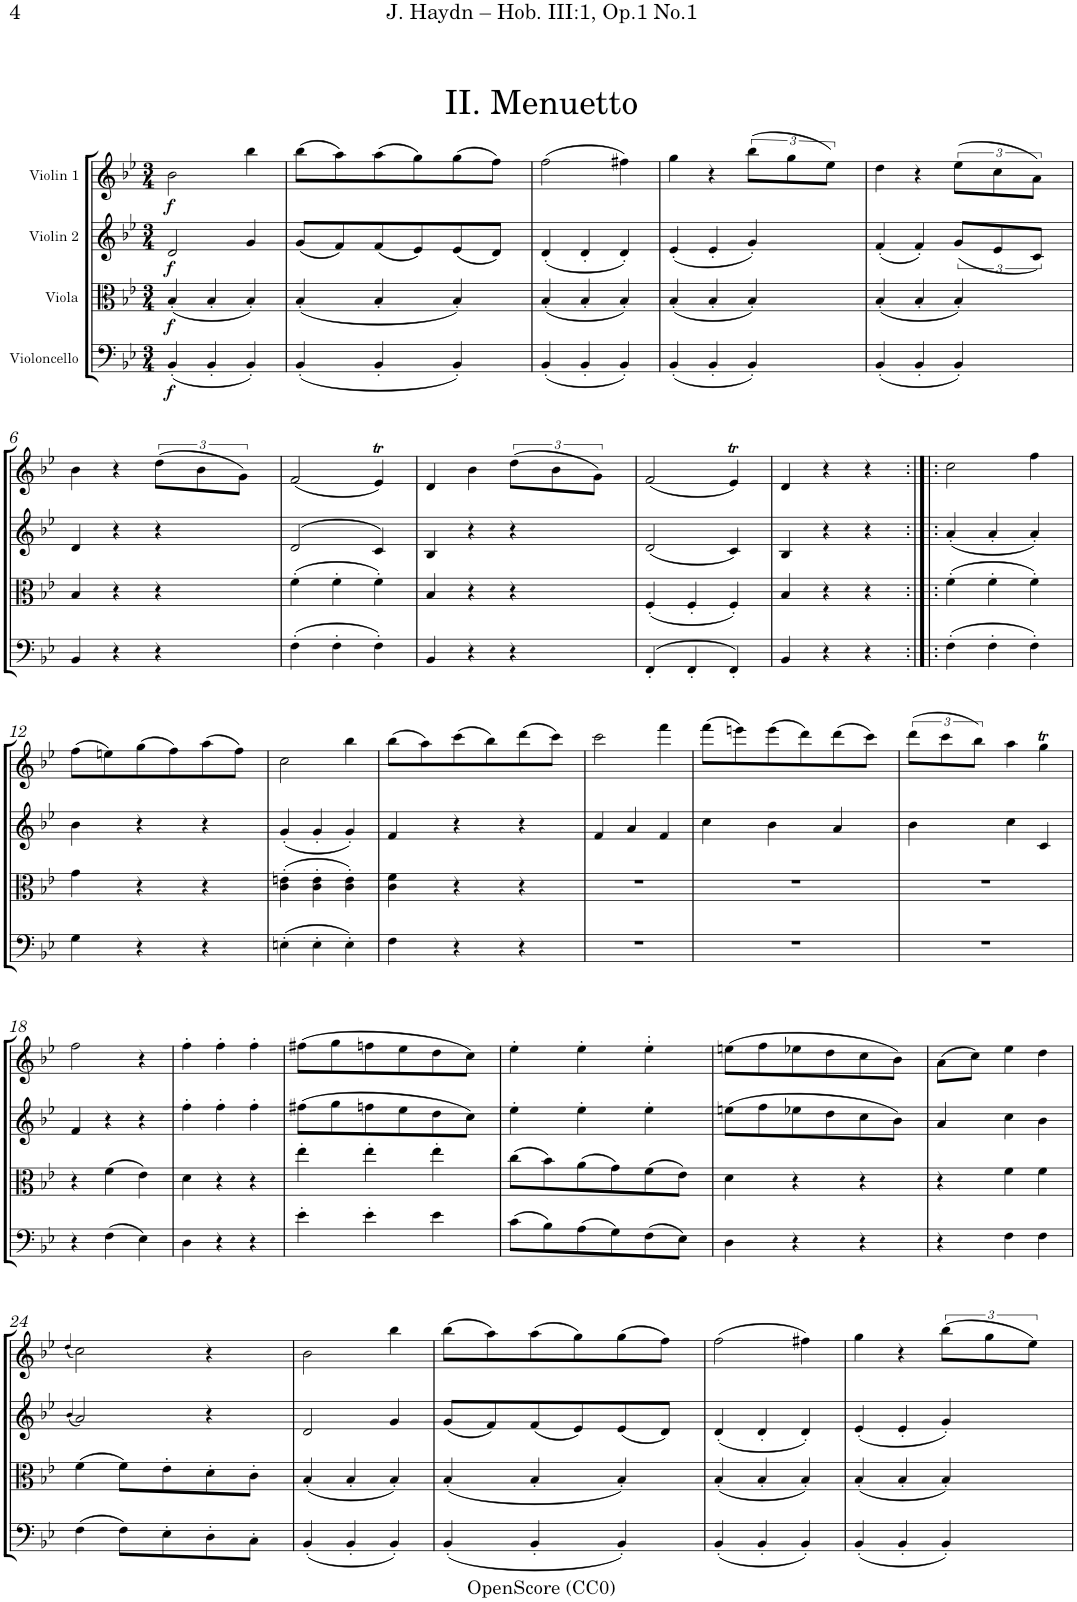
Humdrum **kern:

**kern	**dynam	**kern	**dynam	**kern	**dynam	**kern	**dynam
*part4	*part4	*part3	*part3	*part2	*part2	*part1	*part1
*staff4	*staff4	*staff3	*staff3	*staff2	*staff2	*staff1	*staff1
*I"Violoncello	*	*I"Viola	*	*I"Violin 2	*	*I"Violin 1	*
*I'Vc	*	*I'Vla	*	*I'Vln	*	*I'Vln	*
!!LO:PB:g=z
*clefF4	*	*clefC3	*	*clefG2	*	*clefG2	*
*k[b-e-]	*	*k[b-e-]	*	*k[b-e-]	*	*k[b-e-]	*
*M3/4	*	*M3/4	*	*M3/4	*	*M3/4	*
=1	=1	=1	=1	=1	=1	=1	=1
!	!	!	!	!	!	!LO:TX:a:t=II. Menuetto	!
!	!LO:DY:b	!	!LO:DY:b	!	!LO:DY:b	!	!LO:DY:b
(4BB-'/	f	(4B-'/	f	2d/	f	2b-\	f
4BB-'/	.	4B-'/	.	.	.	.	.
4BB-'/)	.	4B-'/)	.	4g/	.	4bb-\	.
=2	=2	=2	=2	=2	=2	=2	=2
(4BB-'/	.	(4B-'/	.	(8g/L	.	(8bb-\L	.
.	.	.	.	8f/)	.	8aa\)	.
4BB-'/	.	4B-'/	.	(8f/	.	(8aa\	.
.	.	.	.	8e-/)	.	8gg\)	.
4BB-'/)	.	4B-'/)	.	(8e-/	.	(8gg\	.
.	.	.	.	8d/J)	.	8ff\J)	.
=3	=3	=3	=3	=3	=3	=3	=3
(4BB-'/	.	(4B-'/	.	(4d'/	.	(>2ff\	.
4BB-'/	.	4B-'/	.	4d'/	.	.	.
4BB-'/)	.	4B-'/)	.	4d'/)	.	4ff#X\)	.
=4	=4	=4	=4	=4	=4	=4	=4
(4BB-'/	.	(4B-'/	.	(4e-'/	.	4gg\	.
4BB-'/	.	4B-'/	.	4e-'/	.	4r	.
4BB-'/)	.	4B-'/)	.	4g'/)	.	(12bb-\L	.
.	.	.	.	.	.	12gg\	.
.	.	.	.	.	.	12ee-\J)	.
=5	=5	=5	=5	=5	=5	=5	=5
(4BB-'/	.	(4B-'/	.	(4f'/	.	4dd\	.
4BB-'/	.	4B-'/	.	4f'/)	.	4r	.
4BB-'/)	.	4B-'/)	.	(12g/L	.	(12ee-\L	.
.	.	.	.	12e-/	.	12cc\	.
.	.	.	.	12c/J)	.	12a\J)	.
!!LO:LB:g=z
=6	=6	=6	=6	=6	=6	=6	=6
4BB-/	.	4B-/	.	4d/	.	4b-\	.
4r	.	4r	.	4r	.	4r	.
4r	.	4r	.	4r	.	(12dd\L	.
.	.	.	.	.	.	12b-\	.
.	.	.	.	.	.	12g\J)	.
=7	=7	=7	=7	=7	=7	=7	=7
(4F'\	.	(4f'\	.	(>2d/	.	(2f/	.
4F'\	.	4f'\	.	.	.	.	.
4F'\)	.	4f'\)	.	4c/)	.	4e-T/)	.
=8	=8	=8	=8	=8	=8	=8	=8
4BB-/	.	4B-/	.	4B-/	.	4d/	.
4r	.	4r	.	4r	.	4b-\	.
4r	.	4r	.	4r	.	(12dd\L	.
.	.	.	.	.	.	12b-\	.
.	.	.	.	.	.	12g\J)	.
=9	=9	=9	=9	=9	=9	=9	=9
(>4FF'/	.	(4F'/	.	(<2d/	.	(2f/	.
4FF'/	.	4F'/	.	.	.	.	.
4FF'/)	.	4F'/)	.	4c/)	.	4e-T/)	.
=10	=10	=10	=10	=10	=10	=10	=10
4BB-/	.	4B-/	.	4B-/	.	4d/	.
4r	.	4r	.	4r	.	4r	.
4r	.	4r	.	4r	.	4r	.
=11:|!|:	=11:|!|:	=11:|!|:	=11:|!|:	=11:|!|:	=11:|!|:	=11:|!|:	=11:|!|:
(4F'\	.	(4f'\	.	(4a'/	.	2cc\	.
4F'\	.	4f'\	.	4a'/	.	.	.
4F'\)	.	4f'\)	.	4a'/)	.	4ff\	.
!!LO:LB:g=z
=12	=12	=12	=12	=12	=12	=12	=12
4G\	.	4g\	.	4b-\	.	(>8ff\L	.
.	.	.	.	.	.	8een\)	.
4r	.	4r	.	4r	.	(>8gg\	.
.	.	.	.	.	.	8ff\)	.
4r	.	4r	.	4r	.	(>8aa\	.
.	.	.	.	.	.	8ff\J)	.
=13	=13	=13	=13	=13	=13	=13	=13
(4En'\	.	(4c\' 4en\'	.	(4g'/	.	2cc\	.
4E'\	.	4c\' 4e\'	.	4g'/	.	.	.
4E'\)	.	4c\' 4e\')	.	4g'/)	.	4bb-\	.
=14	=14	=14	=14	=14	=14	=14	=14
4F\	.	4c\ 4f\	.	4f/	.	(>8bb-\L	.
.	.	.	.	.	.	8aa\)	.
4r	.	4r	.	4r	.	(>8ccc\	.
.	.	.	.	.	.	8bb-\)	.
4r	.	4r	.	4r	.	(>8ddd\	.
.	.	.	.	.	.	8ccc\J)	.
=15	=15	=15	=15	=15	=15	=15	=15
2.r	.	2.r	.	4f/	.	2ccc\	.
.	.	.	.	4a/	.	.	.
.	.	.	.	4f/	.	4fff\	.
=16	=16	=16	=16	=16	=16	=16	=16
2.r	.	2.r	.	4cc\	.	(>8fff\L	.
.	.	.	.	.	.	8eeen\)	.
.	.	.	.	4b-\	.	(>8eee\	.
.	.	.	.	.	.	8ddd\)	.
.	.	.	.	4a/	.	(>8ddd\	.
.	.	.	.	.	.	8ccc\J)	.
=17	=17	=17	=17	=17	=17	=17	=17
2.r	.	2.r	.	4b-\	.	(12ddd\L	.
.	.	.	.	.	.	12ccc\	.
.	.	.	.	.	.	12bb-\J)	.
.	.	.	.	4cc\	.	4aa\	.
.	.	.	.	4c/	.	4ggT\	.
!!LO:LB:g=z
=18	=18	=18	=18	=18	=18	=18	=18
4r	.	4r	.	4f/	.	2ff\	.
(>4F\	.	(>4f\	.	4r	.	.	.
4E-\)	.	4e-\)	.	4r	.	4r	.
=19	=19	=19	=19	=19	=19	=19	=19
4D\	.	4d\	.	4ff'\	.	4ff'\	.
4r	.	4r	.	4ff'\	.	4ff'\	.
4r	.	4r	.	4ff'\	.	4ff'\	.
=20	=20	=20	=20	=20	=20	=20	=20
4e-'\	.	4ee-'\	.	(8ff#X\L	.	(8ff#X\L	.
.	.	.	.	8gg\	.	8gg\	.
4e-'\	.	4ee-'\	.	8ffn\	.	8ffn\	.
.	.	.	.	8ee-\	.	8ee-\	.
4e-\	.	4ee-'\	.	8dd\	.	8dd\	.
.	.	.	.	8cc\J)	.	8cc\J)	.
=21	=21	=21	=21	=21	=21	=21	=21
(>8c\L	.	(>8cc\L	.	4ee-'\	.	4ee-'\	.
8B-\)	.	8b-\)	.	.	.	.	.
(>8A\	.	(>8a\	.	4ee-'\	.	4ee-'\	.
8G\)	.	8g\)	.	.	.	.	.
(>8F\	.	(>8f\	.	4ee-'\	.	4ee-''\	.
8E-\J)	.	8e-\J)	.	.	.	.	.
=22	=22	=22	=22	=22	=22	=22	=22
4D\	.	4d\	.	(8een\L	.	(8een\L	.
.	.	.	.	8ff\	.	8ff\	.
4r	.	4r	.	8ee-X\	.	8ee-X\	.
.	.	.	.	8dd\	.	8dd\	.
4r	.	4r	.	8cc\	.	8cc\	.
.	.	.	.	8b-\J)	.	8b-\J)	.
=23	=23	=23	=23	=23	=23	=23	=23
4r	.	4r	.	4a/	.	(>8a\L	.
.	.	.	.	.	.	8cc\J)	.
4F\	.	4f\	.	4cc\	.	4ee-\	.
4F\	.	4f\	.	4b-\	.	4dd\	.
!!LO:LB:g=z
=24	=24	=24	=24	=24	=24	=24	=24
.	.	.	.	(4qb-/	.	(4qdd/	.
(4F\	.	(4f\	.	2a/)	.	2cc\)	.
8F\L)	.	8f\L)	.	.	.	.	.
8E-'\	.	8e-'\	.	.	.	.	.
8D'\	.	8d'\	.	4r	.	4r	.
8C'\J	.	8c'\J	.	.	.	.	.
=25	=25	=25	=25	=25	=25	=25	=25
(4BB-'/	.	(4B-'/	.	2d/	.	2b-\	.
4BB-'/	.	4B-'/	.	.	.	.	.
4BB-'/)	.	4B-'/)	.	4g/	.	4bb-\	.
=26	=26	=26	=26	=26	=26	=26	=26
(4BB-'/	.	(4B-'/	.	(<8g/L	.	(>8bb-\L	.
.	.	.	.	8f/)	.	8aa\)	.
4BB-'/	.	4B-'/	.	(<8f/	.	(>8aa\	.
.	.	.	.	8e-/)	.	8gg\)	.
4BB-'/)	.	4B-'/)	.	(<8e-/	.	(>8gg\	.
.	.	.	.	8d/J)	.	8ff\J)	.
=27	=27	=27	=27	=27	=27	=27	=27
(4BB-'/	.	(4B-'/	.	(4d'/	.	(>2ff\	.
4BB-'/	.	4B-'/	.	4d'/	.	.	.
4BB-'/)	.	4B-'/)	.	4d'/)	.	4ff#X\)	.
=28	=28	=28	=28	=28	=28	=28	=28
(4BB-'/	.	(4B-'/	.	(4e-'/	.	4gg\	.
4BB-'/	.	4B-'/	.	4e-'/	.	4r	.
4BB-'/)	.	4B-'/)	.	4g'/)	.	(12bb-\L	.
.	.	.	.	.	.	12gg\	.
.	.	.	.	.	.	12ee-\J)	.
=	=	=	=	=	=	=	=
*-	*-	*-	*-	*-	*-	*-	*-
